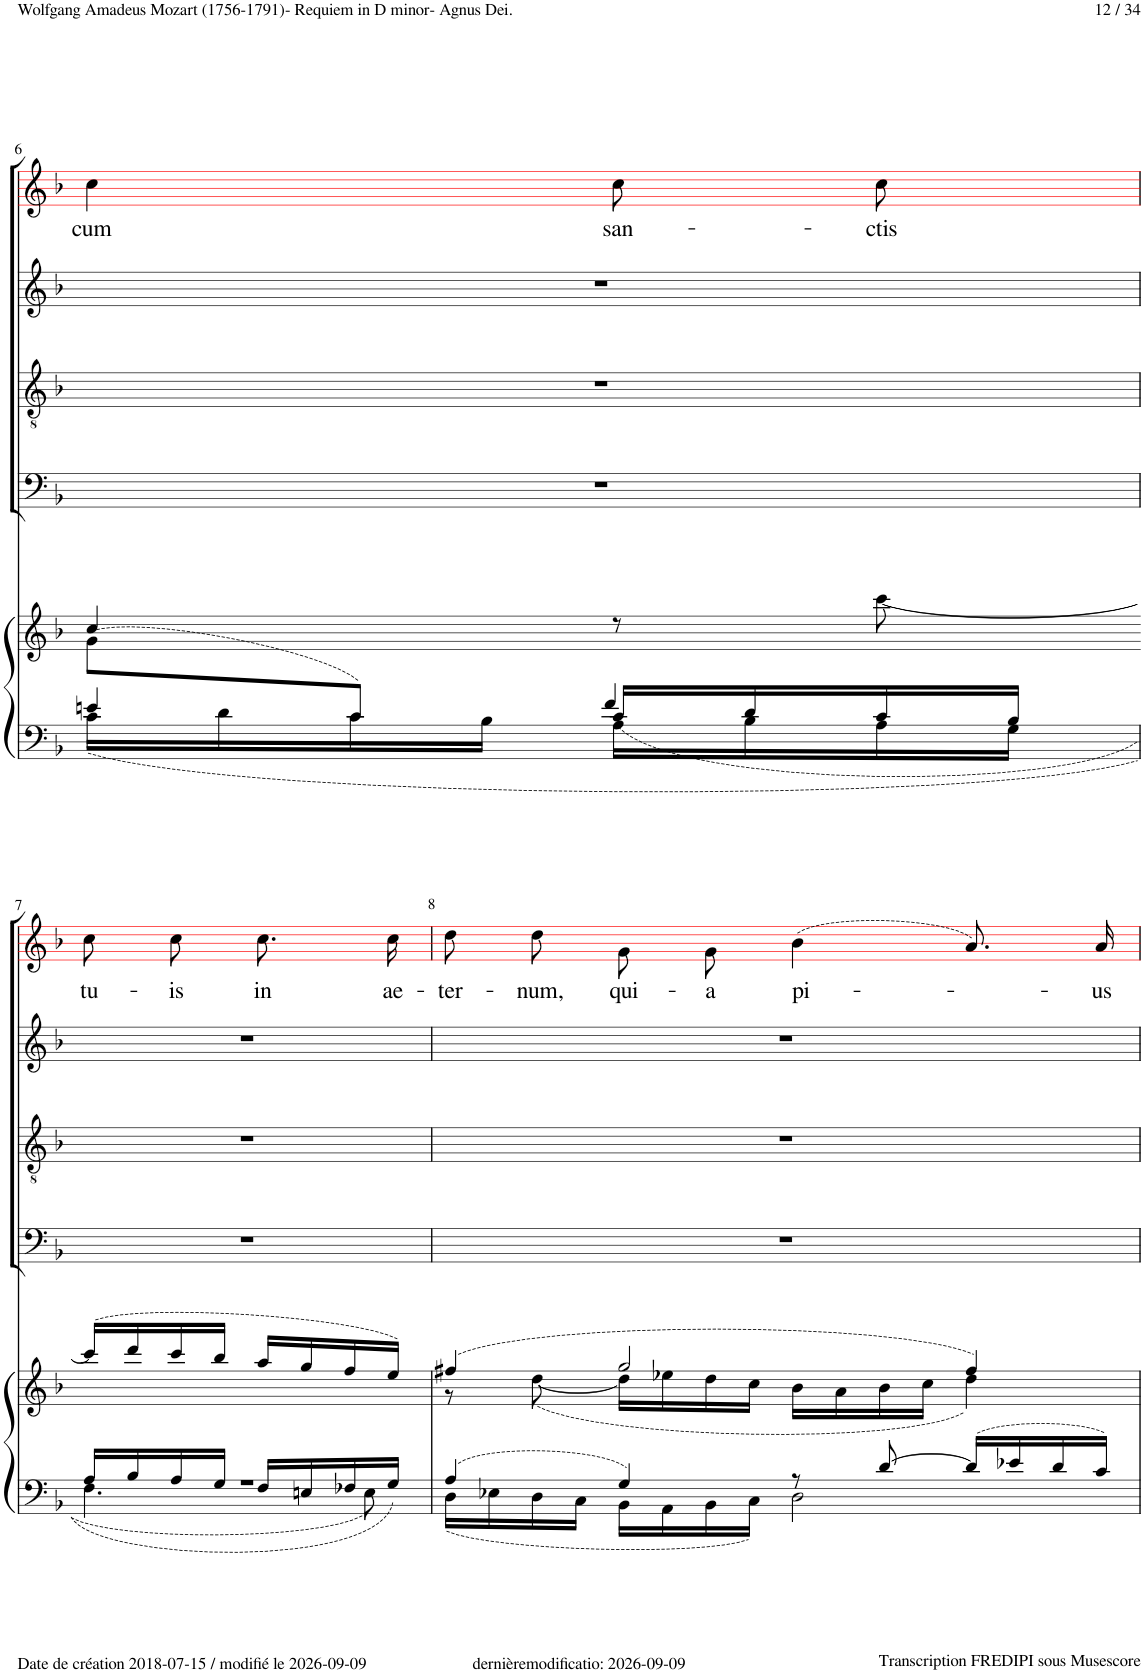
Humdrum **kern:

**kern	**kern	**kern	**kern	**kern	**kern	**text	**kern	**text
*part6	*part6	*part5	*part4	*part3	*part2	*part2	*part1	*part1
*staff7	*staff6	*staff5	*staff4	*staff3	*staff2	*staff2	*staff1	*staff1
*I"Piano	*	*I"Bass	*I"Tenor	*I"Alto	*I"Soprano	*	*I"Soprano	*
*I'Pno	*	*	*	*	*	*	*I'S.	*
!!LO:PB:g=z
*clefF4	*clefG2	*clefF4	*clefGv2	*clefG2	*clefG2	*	*clefG2	*
*	*	*	*	*	*ITrd1c2	*	*	*
*k[b-]	*k[b-]	*k[b-]	*k[b-]	*k[b-]	*k[b-]	*	*k[b-]	*
*M4/4	*M4/4	*M4/4	*M4/4	*M4/4	*M4/4	*	*M4/4	*
*met(c)	*met(c)	*met(c)	*met(c)	*met(c)	*met(c)	*	*met(c)	*
=6	=6	=6	=6	=6	=6	=6	=6	=6
*^	*^	*	*	*	*	*	*	*
*	*^	*	*	*	*	*	*	*	*	*
!	!	!	!	!	!	!	!	!	!LO:LY:b	!	!
8ryy	4en/	16c\LL	4cc/	(8g\L	1r	1r	1r	4cc\	cum	4cc!	cum
.	.	16d\	.	.	.	.	.	.	.	.	.
8c/J)	.	16c\	.	2ryy	.	.	.	.	.	.	.
.	.	16B-\JJ	.	.	.	.	.	.	.	.	.
!	!	!	!	!	!	!	!	!	!LO:LY:b	!	!
16c/LL	4f/	16A\LL	8r	.	.	.	.	8cc\L	san-	8cc!\L	san-
16d/	.	16B-\	.	.	.	.	.	.	.	.	.
!	!	!	!	!	!	!	!	!	!LO:LY:b	!	!
16c/	.	16A\	[8ccc\	.	.	.	.	8cc\J	-ctis	8cc!\J	-ctis
16B-/JJ	.	16G\JJ	.	.	.	.	.	.	.	.	.
2ryy	2ryy	2ryy	2ryy	.	.	.	.	2ryy	.	2ryy	.
.	.	.	.	4.ryy	.	.	.	.	.	.	.
!!LO:LB:g=z
=7	=7	=7	=7	=7	=7	=7	=7	=7	=7	=7	=7
!	!	!	!	!	!	!	!	!	!LO:LY:b	!	!
*	*	*	*v	*v	*	*	*	*	*	*	*
16A/LL	1r	4.F\	(16ccc/LL]	1r	1r	1r	8cc\L	tu-	8cc!\L	tu-
16B-/	.	.	16ddd/	.	.	.	.	.	.	.
!	!	!	!	!	!	!	!	!LO:LY:b	!	!
16A/	.	.	16ccc/	.	.	.	8cc\J	-is	8cc!\J	-is
16G/JJ	.	.	16bb-/JJ	.	.	.	.	.	.	.
!	!	!	!	!	!	!	!	!LO:LY:b	!	!
16F/LL	.	.	16aa/LL	.	.	.	8.cc\L	in	8.cc!\L	in
16En/	.	.	16gg/	.	.	.	.	.	.	.
16F-X/	.	8E\	16ff/	.	.	.	.	.	.	.
!	!	!	!	!	!	!	!	!LO:LY:b	!	!
16G/JJ	.	.	16ee/JJ)	.	.	.	16cc\Jk	ae-	16cc!\Jk	ae-
2ryy	.	2ryy	2ryy	.	.	.	2ryy	.	2ryy	.
=8	=8	=8	=8	=8	=8	=8	=8	=8	=8	=8
*	*	*	*^	*	*	*	*	*	*	*
!	!	!	!	!	!	!	!	!	!LO:LY:b	!	!
*	*v	*v	*	*	*	*	*	*	*	*	*
4A/	16D\LL	(4ff#X/	8r	1r	1r	1r	8dd\L	-ter-	8dd!\L	-ter-
.	16E-X\	.	.	.	.	.	.	.	.	.
!	!	!	!	!	!	!	!	!LO:LY:b	!	!
.	16D\	.	([8dd\	.	.	.	8dd\J	-num,	8dd!\J	-num,
.	16C\JJ	.	.	.	.	.	.	.	.	.
!	!	!	!	!	!	!	!	!LO:LY:b	!	!
4G/	16BB-\LL	2gg/	16dd\LL]	.	.	.	8g\L	qui-	8g!/L	qui-
.	16AA\	.	16ee-X\	.	.	.	.	.	.	.
!	!	!	!	!	!	!	!	!LO:LY:b	!	!
.	16BB-\	.	16dd\	.	.	.	8g\J	-a	8g!/J	-a
.	16C\JJ	.	16cc\JJ	.	.	.	.	.	.	.
!	!	!	!	!	!	!	!	!LO:LY:b	!	!
8r	2D\	.	16b-\LL	.	.	.	(4b-\	pi-	(4b-!	pi-
.	.	.	16a\	.	.	.	.	.	.	.
[8d/	.	.	16b-\	.	.	.	.	.	.	.
.	.	.	16cc\JJ	.	.	.	.	.	.	.
16d/LL]	.	4ff#/)	4dd\)	.	.	.	8.a/L)	.	8.a!/L)	.
16e-X/	.	.	.	.	.	.	.	.	.	.
16d/	.	.	.	.	.	.	.	.	.	.
!	!	!	!	!	!	!	!	!LO:LY:b	!	!
16c/JJ	.	.	.	.	.	.	16a/Jk	-us	16a!/Jk	-us
*v	*v	*	*	*	*	*	*	*	*	*
*	*v	*v	*	*	*	*	*	*	*
=	=	=	=	=	=	=	=	=
*-	*-	*-	*-	*-	*-	*-	*-	*-
